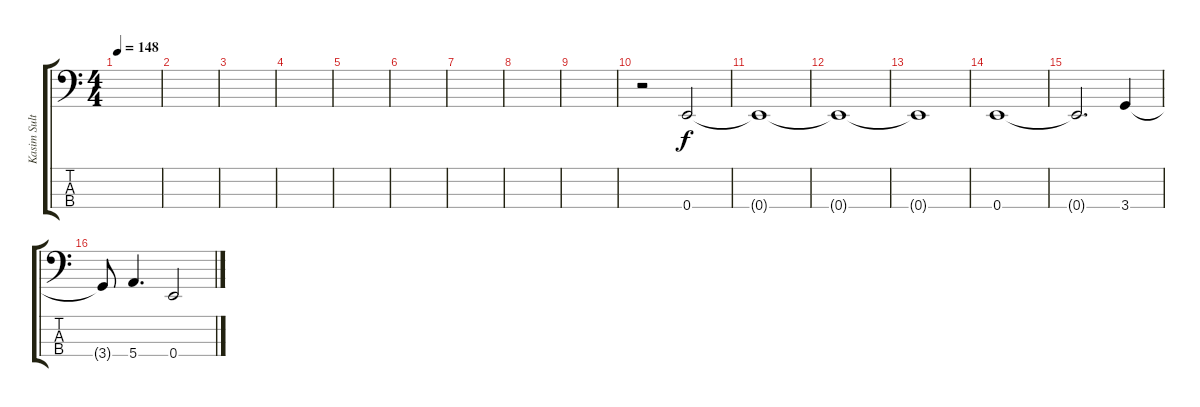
\track ("Kasim Sulton" "Kasim Sult") {instrument electricbassfinger}
\staff {score tabs}
\tuning (G2 D2 A1 E1) {hide}
\ts (4 4)
\tempo 148
\clef f4
\ks c
|
|
|
|
|
|
|
|
|
r.2 0.4.2 |
0.4{t}.1 |
0.4{t}.1 |
0.4{t}.1 |
0.4.1 |
0.4{t}.2{d} 3.4.4 |
3.4{t}.8 5.4.4{d} 0.4.2
